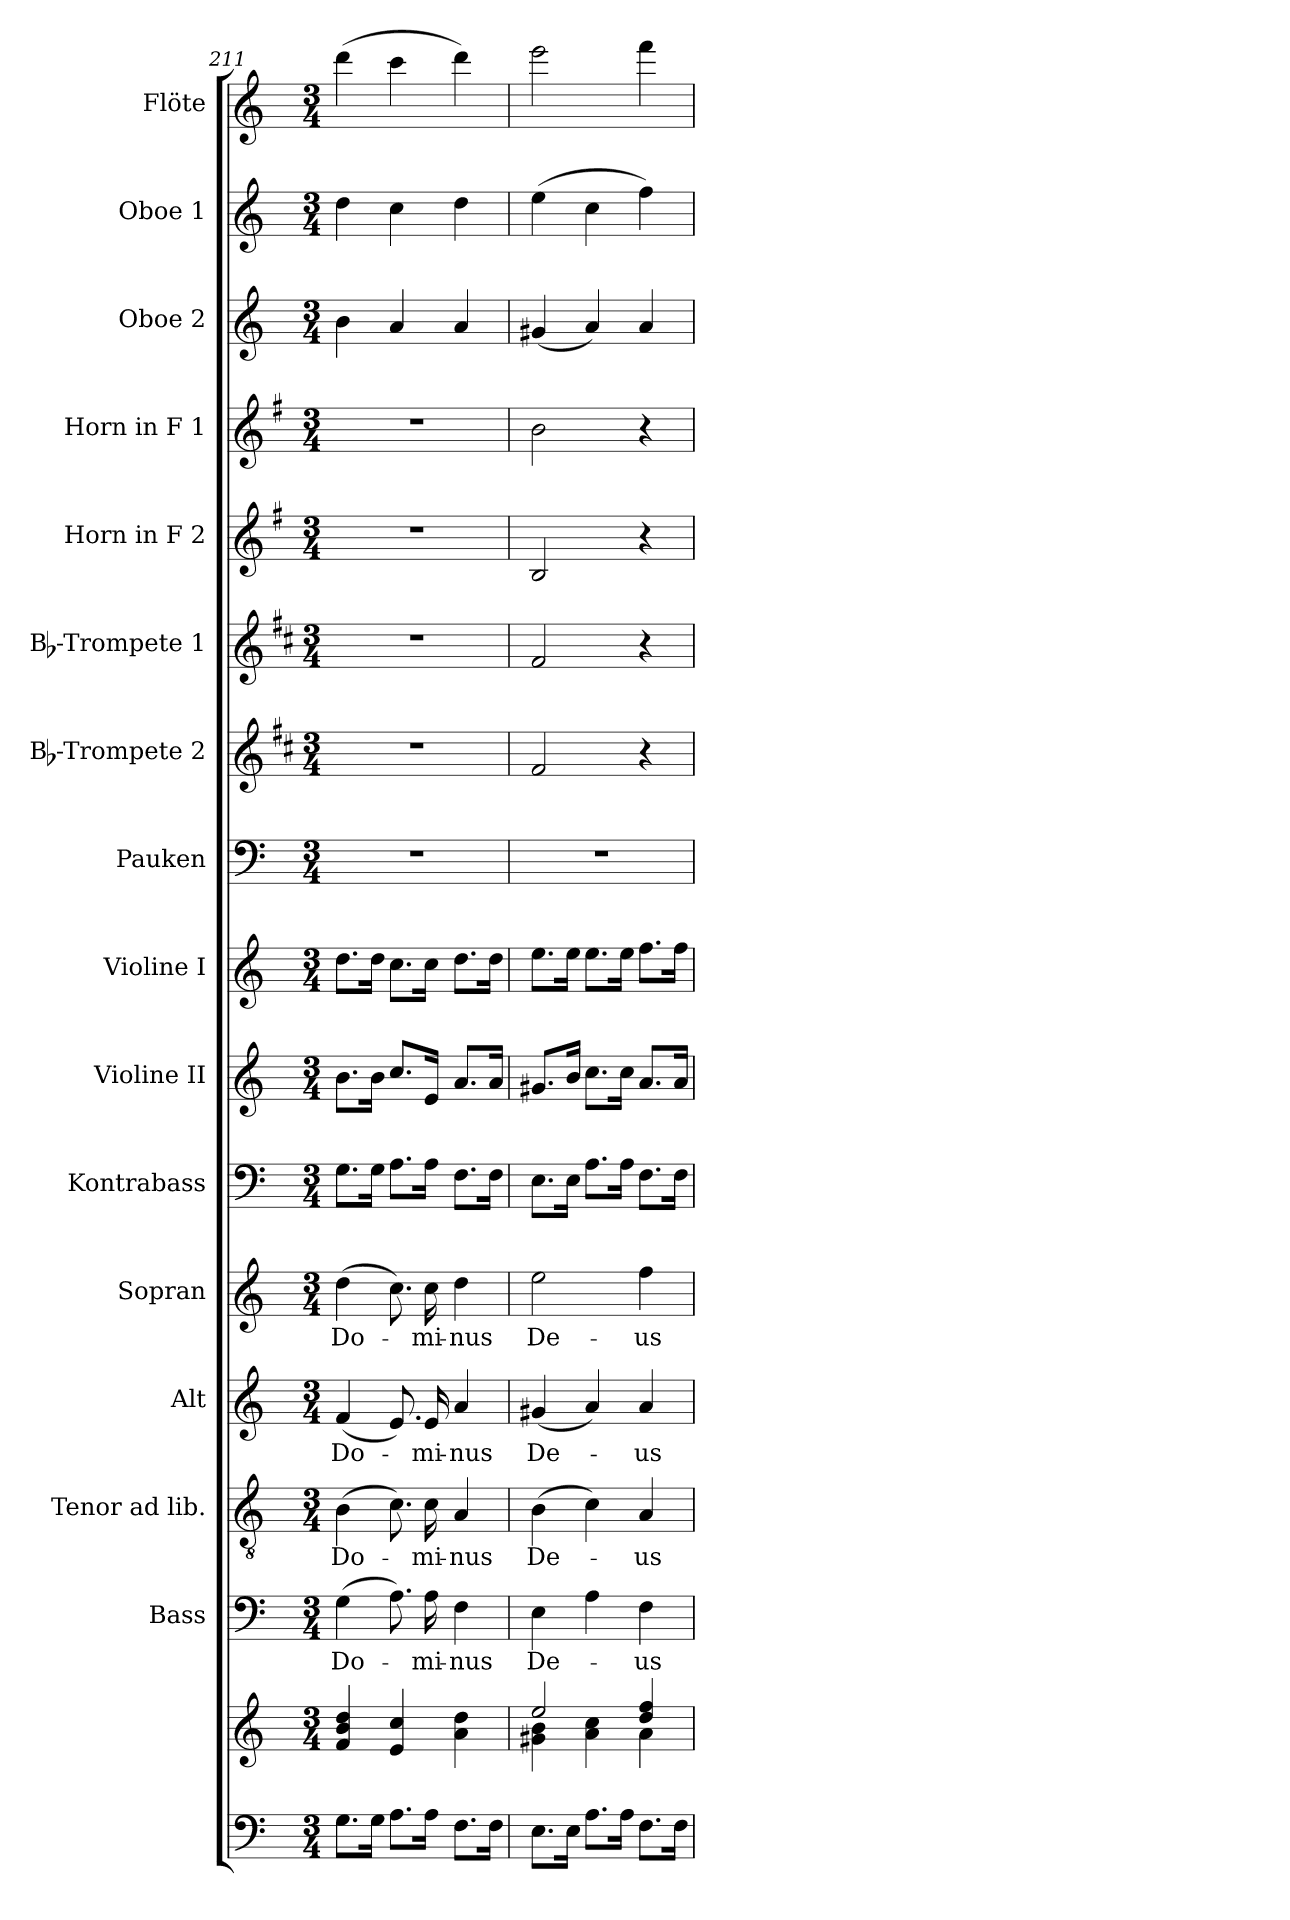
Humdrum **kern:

**kern	**kern	**kern	**text	**kern	**text	**kern	**text	**kern	**text	**kern	**kern	**kern	**kern	**kern	**kern	**kern	**kern	**kern	**kern	**kern
*part16	*part16	*part15	*part15	*part14	*part14	*part13	*part13	*part12	*part12	*part11	*part10	*part9	*part8	*part7	*part6	*part5	*part4	*part3	*part2	*part1
*staff17	*staff16	*staff15	*staff15	*staff14	*staff14	*staff13	*staff13	*staff12	*staff12	*staff11	*staff10	*staff9	*staff8	*staff7	*staff6	*staff5	*staff4	*staff3	*staff2	*staff1
*	*	*I"Bass	*	*I"Tenor ad lib.	*	*I"Alt	*	*I"Sopran	*	*I"Kontrabass	*I"Violine II	*I"Violine I	*I"Pauken	*I"Bb-Trompete 2	*I"Bb-Trompete 1	*I"Horn in F 2	*I"Horn in F 1	*I"Oboe 2	*I"Oboe 1	*I"Flöte
*	*	*I'B.	*	*I'T.	*	*I'A.	*	*I'S.	*	*I'Kb.	*I'Vl. II	*I'Vl. I	*I'Pk.	*I'Bb Trp. 2	*I'Bb Trp. 1	*	*	*I'Ob. 2	*I'Ob. 1	*I'Fl.
*clefF4	*clefG2	*clefF4	*	*clefGv2	*	*clefG2	*	*clefG2	*	*clefF4	*clefG2	*clefG2	*clefF4	*clefG2	*clefG2	*clefG2	*clefG2	*clefG2	*clefG2	*clefG2
*	*	*	*	*	*	*	*	*	*	*ITrd7c12	*	*	*	*ITrd1c2	*ITrd1c2	*ITrd4c7	*ITrd4c7	*	*	*
*k[]	*k[]	*k[]	*	*k[]	*	*k[]	*	*k[]	*	*k[]	*k[]	*k[]	*k[]	*k[]	*k[]	*k[]	*k[]	*k[]	*k[]	*k[]
*C:	*C:	*C:	*	*C:	*	*C:	*	*C:	*	*C:	*C:	*C:	*C:	*C:	*C:	*C:	*C:	*C:	*C:	*C:
*M3/4	*M3/4	*M3/4	*	*M3/4	*	*M3/4	*	*M3/4	*	*M3/4	*M3/4	*M3/4	*M3/4	*M3/4	*M3/4	*M3/4	*M3/4	*M3/4	*M3/4	*M3/4
=211	=211	=211	=211	=211	=211	=211	=211	=211	=211	=211	=211	=211	=211	=211	=211	=211	=211	=211	=211	=211
!	!	!	!LO:LY:b	!	!LO:LY:b	!	!LO:LY:b	!	!LO:LY:b	!	!	!	!	!	!	!	!	!	!	!
8.G\L	4f/ 4b/ 4dd/	(>4G\	Do-	(>4B\	Do-	(<4f/	Do-	(>4dd\	Do-	8.GG\L	8.b\L	8.dd\L	2.r	2.r	2.r	2.r	2.r	4b\	4dd\	(>4ddd\
16G\Jk	.	.	.	.	.	.	.	.	.	16GG\Jk	16b\Jk	16dd\Jk	.	.	.	.	.	.	.	.
8.A\L	4e/ 4cc/	8.A\)	.	8.c\)	.	8.e/)	.	8.cc\)	.	8.AA\L	8.cc/L	8.cc\L	.	.	.	.	.	4a/	4cc\	4ccc\
!	!	!	!LO:LY:b	!	!LO:LY:b	!	!LO:LY:b	!	!LO:LY:b	!	!	!	!	!	!	!	!	!	!	!
16A\Jk	.	16A\	-mi-	16c\	-mi-	16e/	-mi-	16cc\	-mi-	16AA\Jk	16e/Jk	16cc\Jk	.	.	.	.	.	.	.	.
!	!	!	!LO:LY:b	!	!LO:LY:b	!	!LO:LY:b	!	!LO:LY:b	!	!	!	!	!	!	!	!	!	!	!
8.F\L	4a\ 4dd\	4F\	-nus	4A/	-nus	4a/	-nus	4dd\	-nus	8.FF\L	8.a/L	8.dd\L	.	.	.	.	.	4a/	4dd\	4ddd\)
16F\Jk	.	.	.	.	.	.	.	.	.	16FF\Jk	16a/Jk	16dd\Jk	.	.	.	.	.	.	.	.
!!LO:PB:g=z
=212	=212	=212	=212	=212	=212	=212	=212	=212	=212	=212	=212	=212	=212	=212	=212	=212	=212	=212	=212	=212
*	*^	*	*	*	*	*	*	*	*	*	*	*	*	*	*	*	*	*	*	*
!	!	!	!	!LO:LY:b	!	!LO:LY:b	!	!LO:LY:b	!	!LO:LY:b	!	!	!	!	!	!	!	!	!	!	!
8.E\L	2ee/	4g#X\ 4b\	4E\	De-	(>4B\	De-	(<4g#X/	De-	2ee\	De-	8.EE\L	8.g#X/L	8.ee\L	2.r	2e/	2e/	2E/	2e\	(<4g#X/	(>4ee\	2eee\
16E\Jk	.	.	.	.	.	.	.	.	.	.	16EE\Jk	16b/Jk	16ee\Jk	.	.	.	.	.	.	.	.
8.A\L	.	4a\ 4cc\	4A\	.	4c\)	.	4a/)	.	.	.	8.AA\L	8.cc\L	8.ee\L	.	.	.	.	.	4a/)	4cc\	.
16A\Jk	.	.	.	.	.	.	.	.	.	.	16AA\Jk	16cc\Jk	16ee\Jk	.	.	.	.	.	.	.	.
!	!	!	!	!LO:LY:b	!	!LO:LY:b	!	!LO:LY:b	!	!LO:LY:b	!	!	!	!	!	!	!	!	!	!	!
8.F\L	4dd/ 4ff/	4a\	4F\	-us	4A/	-us	4a/	-us	4ff\	-us	8.FF\L	8.a/L	8.ff\L	.	4r	4r	4r	4r	4a/	4ff\)	4fff\
16F\Jk	.	.	.	.	.	.	.	.	.	.	16FF\Jk	16a/Jk	16ff\Jk	.	.	.	.	.	.	.	.
*	*v	*v	*	*	*	*	*	*	*	*	*	*	*	*	*	*	*	*	*	*	*
=	=	=	=	=	=	=	=	=	=	=	=	=	=	=	=	=	=	=	=	=
*-	*-	*-	*-	*-	*-	*-	*-	*-	*-	*-	*-	*-	*-	*-	*-	*-	*-	*-	*-	*-
